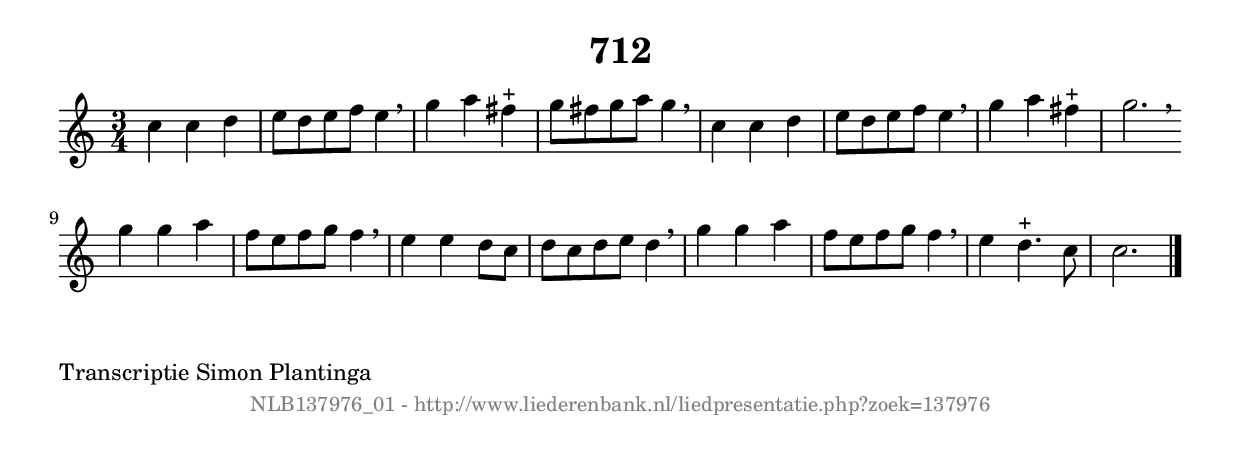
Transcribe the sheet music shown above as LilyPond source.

%
% produced by wce2krn 1.64 (7 June 2014)
%
\version"2.16"
#(append! paper-alist '(("long" . (cons (* 210 mm) (* 2000 mm)))))
#(set-default-paper-size "long")
sb = {\breathe}
mBreak = {\breathe }
bBreak = {\breathe }
x = {\once\override NoteHead #'style = #'cross }
gl=\glissando
itime={\override Staff.TimeSignature #'stencil = ##f }
ficta = {\once\set suggestAccidentals = ##t}
fine = {\once\override Score.RehearsalMark #'self-alignment-X = #1 \mark \markup {\italic{Fine}}}
dc = {\once\override Score.RehearsalMark #'self-alignment-X = #1 \mark \markup {\italic{D.C.}}}
dcf = {\once\override Score.RehearsalMark #'self-alignment-X = #1 \mark \markup {\italic{D.C. al Fine}}}
dcc = {\once\override Score.RehearsalMark #'self-alignment-X = #1 \mark \markup {\italic{D.C. al Coda}}}
ds = {\once\override Score.RehearsalMark #'self-alignment-X = #1 \mark \markup {\italic{D.S.}}}
dsf = {\once\override Score.RehearsalMark #'self-alignment-X = #1 \mark \markup {\italic{D.S. al Fine}}}
dsc = {\once\override Score.RehearsalMark #'self-alignment-X = #1 \mark \markup {\italic{D.S. al Coda}}}
pv = {\set Score.repeatCommands = #'((volta "1"))}
sv = {\set Score.repeatCommands = #'((volta "2"))}
tv = {\set Score.repeatCommands = #'((volta "3"))}
qv = {\set Score.repeatCommands = #'((volta "4"))}
xv = {\set Score.repeatCommands = #'((volta #f))}
\header{ tagline = ""
title = "712"
}
\score {{
\key c \major
\relative g'
{
\set melismaBusyProperties = #'()
\time 3/4
\tempo 4=120
\override Score.MetronomeMark #'transparent = ##t
\override Score.RehearsalMark #'break-visibility = #(vector #t #t #f)
c4 c4 d4 | e8 d8 e8 f8 e4 \sb | g4 a4 fis4^"+" | g8 fis8 g8 a8 g4 \sb | c,4 c4 d4 | e8 d8 e8 f8 e4 \sb | g4 a4 fis4^"+" | g2. \bar ":|:" \bBreak
g4 g4 a4 | f8 e8 f8 g8 f4 \sb | e4 e4 d8 c8 | d8 c8 d8 e8 d4 \sb | g4 g4 a4 | f8 e8 f8 g8 f4 \sb | e4 d4.^"+" c8 | c2. \bar "|."
 }}
 \midi { }
 \layout {
            indent = 0.0\cm
}
}
\markup { \wordwrap-string #" 
Transcriptie Simon Plantinga
"}
\markup { \vspace #0 } \markup { \with-color #grey \fill-line { \center-column { \smaller "NLB137976_01 - http://www.liederenbank.nl/liedpresentatie.php?zoek=137976" } } }
